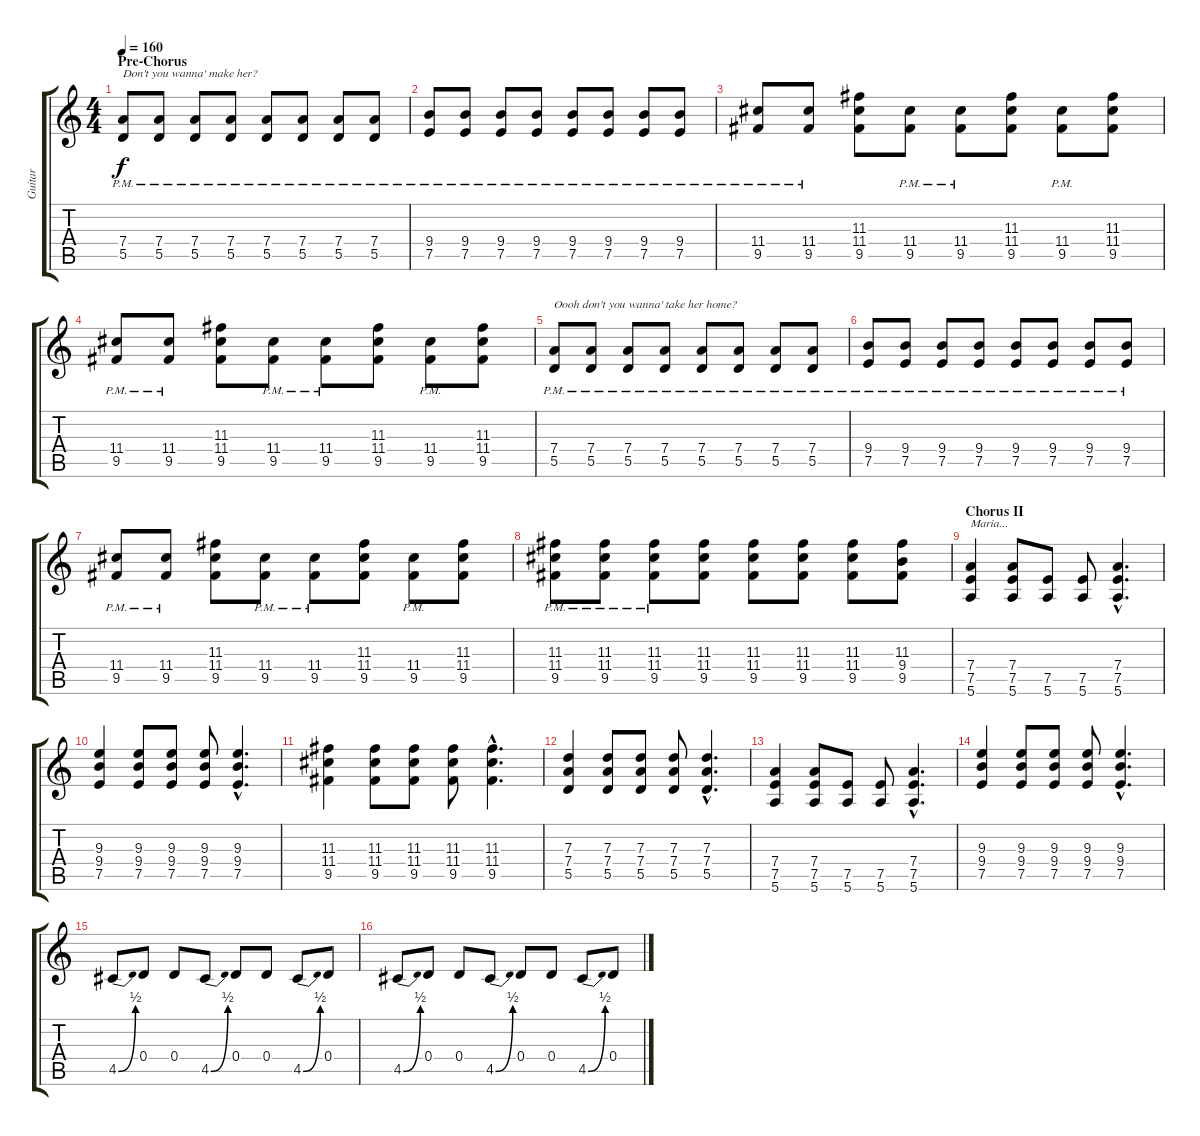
\track ("Guitar" "Guitar") {instrument overdrivenguitar}
\staff {score tabs}
\tuning (E4 B3 G3 D3 A2 E2) {hide}
\ts (4 4)
\section ("" "Pre-Chorus")
\tempo 160
\clef g2
\ks c
(7.4 5.5{pm}).8{txt "Don't you wanna' make her?" dy f volume 8} (7.4 5.5{pm}).8 (7.4 5.5{pm}).8 (7.4 5.5{pm}).8 (7.4 5.5{pm}).8 (7.4 5.5{pm}).8 (7.4 5.5{pm}).8 (7.4 5.5{pm}).8 |
(9.4 7.5{pm}).8 (9.4 7.5{pm}).8 (9.4 7.5{pm}).8 (9.4 7.5{pm}).8 (9.4 7.5{pm}).8 (9.4 7.5{pm}).8 (9.4 7.5{pm}).8 (9.4 7.5{pm}).8 |
(11.4 9.5{pm}).8{volume 10} (11.4 9.5{pm}).8 (11.3 11.4 9.5).8 (11.4 9.5{pm}).8 (11.4 9.5{pm}).8 (11.3 11.4 9.5).8 (11.4 9.5{pm}).8 (11.3 11.4 9.5).8 |
(11.4 9.5{pm}).8 (11.4 9.5{pm}).8 (11.3 11.4 9.5).8 (11.4 9.5{pm}).8 (11.4 9.5{pm}).8 (11.3 11.4 9.5).8 (11.4 9.5{pm}).8 (11.3 11.4 9.5).8 |
(7.4 5.5{pm}).8{txt "Oooh don't you wanna' take her home?" volume 8} (7.4 5.5{pm}).8 (7.4 5.5{pm}).8 (7.4 5.5{pm}).8 (7.4 5.5{pm}).8 (7.4 5.5{pm}).8 (7.4 5.5{pm}).8 (7.4 5.5{pm}).8 |
(9.4 7.5{pm}).8 (9.4 7.5{pm}).8 (9.4 7.5{pm}).8 (9.4 7.5{pm}).8 (9.4 7.5{pm}).8 (9.4 7.5{pm}).8 (9.4 7.5{pm}).8 (9.4 7.5{pm}).8 |
(11.4 9.5{pm}).8{volume 10} (11.4 9.5{pm}).8 (11.3 11.4 9.5).8 (11.4 9.5{pm}).8 (11.4 9.5{pm}).8 (11.3 11.4 9.5).8 (11.4 9.5{pm}).8 (11.3 11.4 9.5).8 |
(11.3 11.4 9.5{pm}).8{volume 12} (11.3 11.4 9.5{pm}).8 (11.3 11.4 9.5{pm}).8 (11.3 11.4 9.5).8 (11.3 11.4 9.5).8 (11.3 11.4 9.5).8 (11.3 11.4 9.5).8 (11.3 9.4 9.5).8 |
\section ("" "Chorus II")
(7.4 7.5 5.6).4{txt "Maria..." volume 12} (7.4 7.5 5.6).8 (7.5 5.6).8 (7.5 5.6).8 (7.4{hac} 7.5{hac} 5.6{hac}).4{d} |
(9.3 9.4 7.5).4 (9.3 9.4 7.5).8 (9.3 9.4 7.5).8 (9.3 9.4 7.5).8 (9.3{hac} 9.4{hac} 7.5{hac}).4{d} |
(11.3 11.4 9.5).4 (11.3 11.4 9.5).8 (11.3 11.4 9.5).8 (11.3 11.4 9.5).8 (11.3{hac} 11.4{hac} 9.5{hac}).4{d} |
(7.3 7.4 5.5).4 (7.3 7.4 5.5).8 (7.3 7.4 5.5).8 (7.3 7.4 5.5).8 (7.3{hac} 7.4{hac} 5.5{hac}).4{d} |
(7.4 7.5 5.6).4{volume 12} (7.4 7.5 5.6).8 (7.5 5.6).8 (7.5 5.6).8 (7.4{hac} 7.5{hac} 5.6{hac}).4{d} |
(9.3 9.4 7.5).4 (9.3 9.4 7.5).8 (9.3 9.4 7.5).8 (9.3 9.4 7.5).8 (9.3{hac} 9.4{hac} 7.5{hac}).4{d} |
4.5{be (bend 0 0 60 2)}.8{volume 16 instrument distortionguitar} 0.4.8 0.4.8 4.5{be (bend 0 0 60 2)}.8 0.4.8 0.4.8 4.5{be (bend 0 0 60 2)}.8 0.4.8 |
4.5{be (bend 0 0 60 2)}.8 0.4.8 0.4.8 4.5{be (bend 0 0 60 2)}.8 0.4.8 0.4.8 4.5{be (bend 0 0 60 2)}.8 0.4.8
